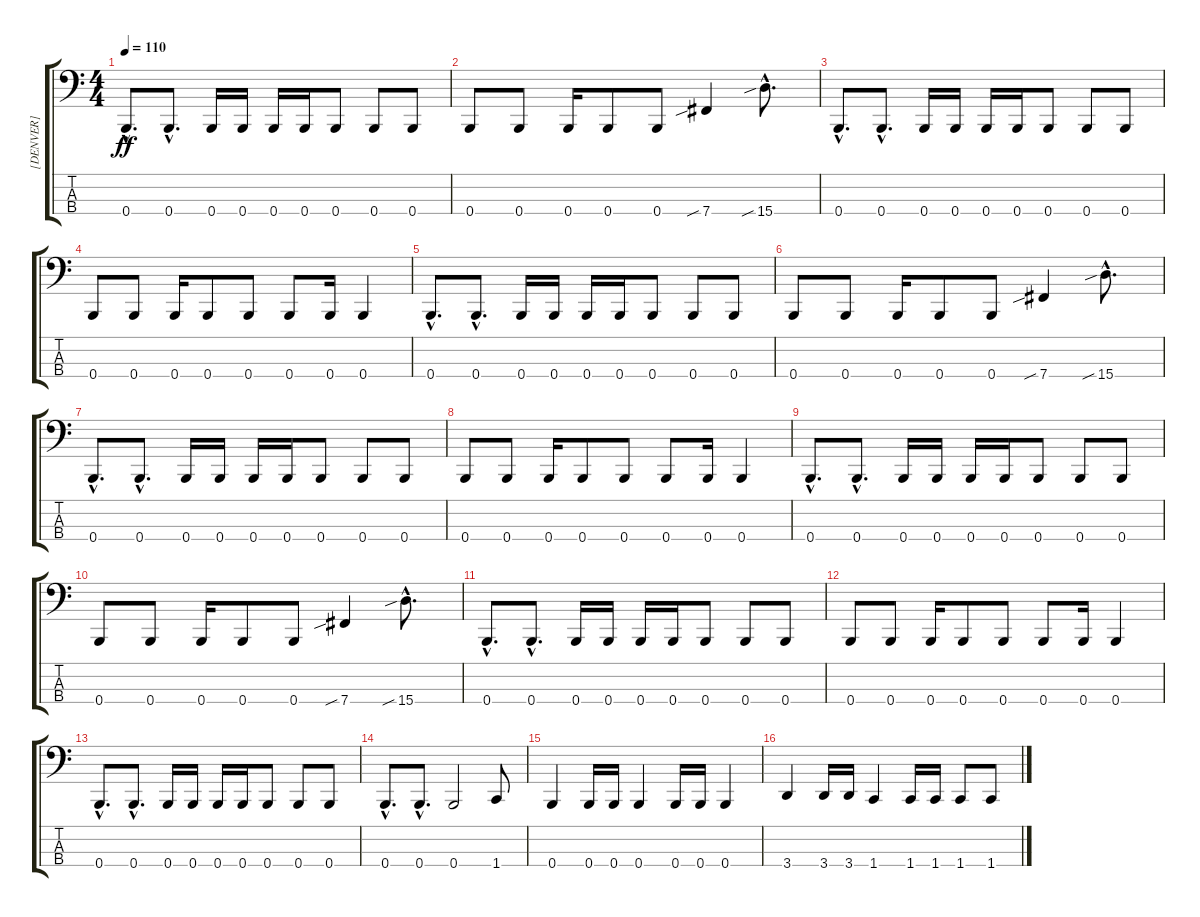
\track ("[DENVER]" "[DENVER]") {instrument slapbass2}
\staff {score tabs}
\tuning (E2 B1 Gb1 B0) {hide}
\ts (4 4)
\tempo 110
\clef f4
\ks c
0.4{hac}.8{d dy ff} 0.4{hac}.8{d} 0.4.16 0.4.16 0.4.16 0.4.16 0.4.8 0.4.8 0.4.8 |
0.4.8 0.4.8 0.4.16 0.4.8 0.4.8 7.4{sib}.4 15.4{sib hac}.8{d} |
0.4{hac}.8{d} 0.4{hac}.8{d} 0.4.16 0.4.16 0.4.16 0.4.16 0.4.8 0.4.8 0.4.8 |
0.4.8 0.4.8 0.4.16 0.4.8 0.4.8 0.4.8 0.4.16 0.4.4 |
0.4{hac}.8{d} 0.4{hac}.8{d} 0.4.16 0.4.16 0.4.16 0.4.16 0.4.8 0.4.8 0.4.8 |
0.4.8 0.4.8 0.4.16 0.4.8 0.4.8 7.4{sib}.4 15.4{sib hac}.8{d} |
0.4{hac}.8{d} 0.4{hac}.8{d} 0.4.16 0.4.16 0.4.16 0.4.16 0.4.8 0.4.8 0.4.8 |
0.4.8 0.4.8 0.4.16 0.4.8 0.4.8 0.4.8 0.4.16 0.4.4 |
0.4{hac}.8{d} 0.4{hac}.8{d} 0.4.16 0.4.16 0.4.16 0.4.16 0.4.8 0.4.8 0.4.8 |
0.4.8 0.4.8 0.4.16 0.4.8 0.4.8 7.4{sib}.4 15.4{sib hac}.8{d} |
0.4{hac}.8{d} 0.4{hac}.8{d} 0.4.16 0.4.16 0.4.16 0.4.16 0.4.8 0.4.8 0.4.8 |
0.4.8 0.4.8 0.4.16 0.4.8 0.4.8 0.4.8 0.4.16 0.4.4 |
0.4{hac}.8{d} 0.4{hac}.8{d} 0.4.16 0.4.16 0.4.16 0.4.16 0.4.8 0.4.8 0.4.8 |
0.4{hac}.8{d} 0.4{hac}.8{d} 0.4.2 1.4.8 |
0.4.4 0.4.16 0.4.16 0.4.4 0.4.16 0.4.16 0.4.4 |
3.4.4 3.4.16 3.4.16 1.4.4 1.4.16 1.4.16 1.4.8 1.4.8
